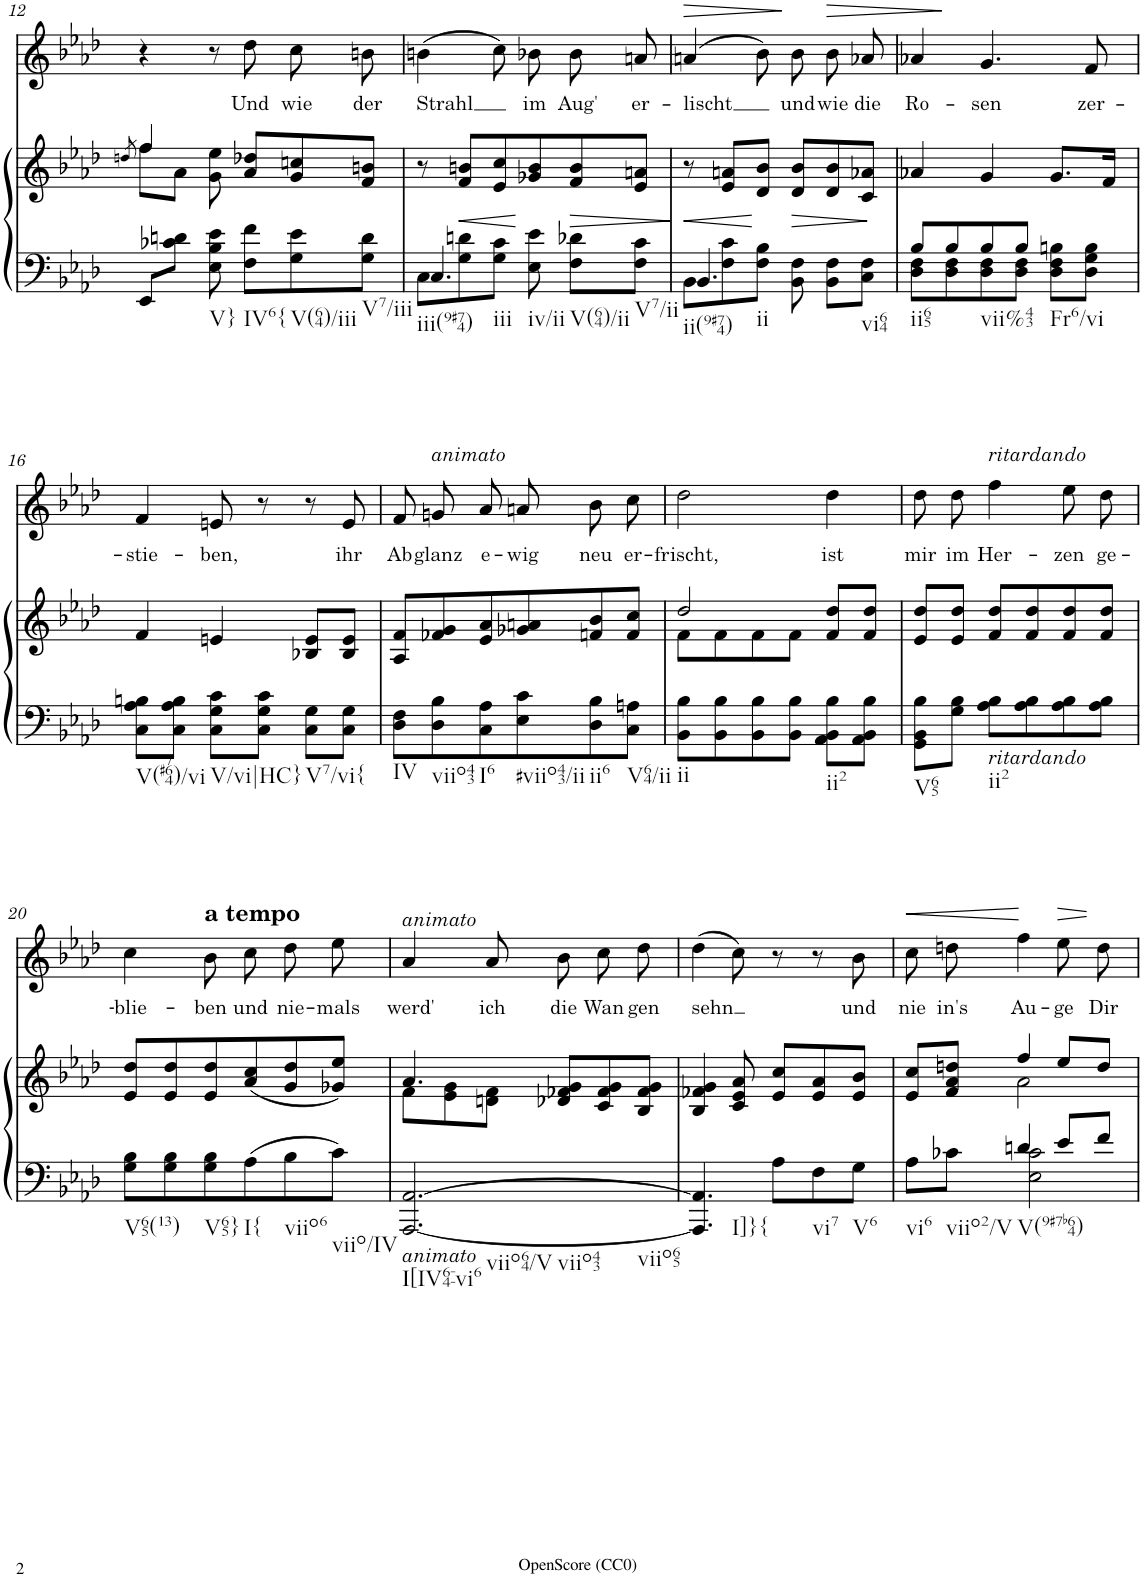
**kern	**kern	**dynam	**kern	**text	**dynam
*part2	*part2	*part2	*part1	*part1	*part1
*staff3	*staff2	*staff2/3	*staff1	*staff1	*staff1
*I"Piano	*	*	*I"Voice	*	*
*I'Pno	*	*	*	*	*
!!LO:PB:g=z
*clefF4	*clefG2	*	*clefG2	*	*
*k[b-e-a-d-]	*k[b-e-a-d-]	*	*k[b-e-a-d-]	*	*
*M3/4	*M3/4	*	*M3/4	*	*
=12	=12	=12	=12	=12	=12
.	8qddn/	.	.	.	.
*	*^	*	*	*	*
8EE-/L	4ff/	8ff\L	.	4r	.	.
8c-X\ 8dn\J	.	8a-\J	.	.	.	.
!LO:TX:b:t=V}	!	!	!	!	!	!
8E-\ 8B-\ 8e-\	8g\ 8ee-\	2ryy	.	8r	.	.
!LO:TX:b:t=IV6{	!	!	!	!	!	!
!	!	!	!	!	!LO:LY:b	!
8F\ 8f\L	8a-/ 8dd-X/L	.	.	8dd-\	Und	.
!LO:TX:b:t=V(64)/iii	!	!	!	!	!	!
!	!	!	!	!	!LO:LY:b	!
8G\ 8e-\	8g/ 8ccn/	.	.	8cc\L	wie	.
!LO:TX:b:t=V7/iii	!	!	!	!	!	!
!	!	!	!	!	!LO:LY:b	!
8G\ 8d\J	8f/ 8bn/J	.	.	8bn\J	der	.
*	*v	*v	*	*	*	*
=13	=13	=13	=13	=13	=13
*^	*	*	*	*	*
!LO:TX:b:t=iii(9#74)	!	!	!	!	!	!
!LO:TX:b:t=iii	!	!	!	!	!	!
!	!	!	!	!	!LO:LY:b	!
4.C/	8C\L	8r	.	(4bn\	Strahl	.
!	!	!	!LO:HP:b	!	!	!
.	8G\ 8dn\	8f/ 8bn/L	<	.	.	.
.	8G\ 8c\J	8e-/ 8cc/	.	8cc\L)	.	.
!LO:TX:b:t=iv/ii	!	!	!	!	!	!
!	!	!	!	!	!LO:LY:b	!
8E-\ 8e-\	4.ryy	8g-X/ 8b/	.	8b-X\J	im	.
!LO:TX:b:t=V(64)/ii	!	!	!	!	!	!
!	!	!	!LO:HP:n=1:b	!	!LO:LY:b	!
8F\ 8d-X\L	.	8f/ 8b/	[ >	8b-/L	Aug'	.
!LO:TX:b:t=V7/ii	!	!	!	!	!	!
!	!	!	!	!	!LO:LY:b	!
8F\ 8c\J	.	8e-/ 8an/J	.	8an/J	er-	.
*v	*v	*	*	*	*	*
.	.	]	.	.	.
=14	=14	=14	=14	=14	=14
*^	*	*	*	*	*
!LO:TX:b:t=ii(9#74)	!	!	!	!	!	!
!LO:TX:b:t=ii	!	!	!	!	!	!
!	!	!	!LO:HP:b	!	!LO:LY:b	!LO:HP:b
4.BB-/	8BB-\L	8r	<	(4an/	-lischt	>
.	8F\ 8c\	8e-/ 8an/L	.	.	.	.
.	8F\ 8B-\J	8d-/ 8b-/J	.	8b-\L)	.	.
!	!	!	!LO:HP:n=1:b	!	!LO:LY:b	!
8BB-\ 8F\	4.ryy	8d-/ 8b-/L	[ >	8b-\J	und	]
!	!	!	!	!	!LO:LY:b	!LO:HP:b
8BB-\ 8F\L	.	8d-/ 8b-/	.	8b-/L	wie	>
!LO:TX:b:t=vi64	!	!	!	!	!	!
!	!	!	!	!	!LO:LY:b	!
8C\ 8F\J	.	8c/ 8a-X/J	.	8a-X/J	die	.
*v	*v	*	*	*	*	*
.	.	]	.	.	.
=15	=15	=15	=15	=15	=15
*^	*	*	*	*	*
!LO:TX:b:t=ii65	!	!	!	!	!	!
!	!	!	!	!	!LO:LY:b	!
8B-/L	8D-\ 8F\L	4a-X/	.	4a-X/	Ro-	.
8B-/	8D-\ 8F\	.	.	.	.	.
!LO:TX:b:t=vii%43	!	!	!	!	!	!
!	!	!	!	!	!LO:LY:b	!
8B-/	8D-\ 8F\	4g/	.	4.g/	-sen	]
8B-/J	8D-\ 8F\J	.	.	.	.	.
!LO:TX:b:t=Fr6/vi	!	!	!	!	!	!
8D-\ 8F\ 8Bn\L	4ryy	8.g/L	.	.	.	.
!	!	!	!	!	!LO:LY:b	!
8D-\ 8G\ 8B\J	.	.	.	8f/	zer-	.
.	.	16f/Jk	.	.	.	.
*v	*v	*	*	*	*	*
!!LO:LB:g=z
=16	=16	=16	=16	=16	=16
!LO:TX:b:t=V(#764)/vi	!	!	!	!	!
!	!	!	!	!LO:LY:b	!
8C\ 8A-\ 8Bn\L	4f/	.	4f/	-stie-	.
8C\ 8A-\ 8B\J	.	.	.	.	.
!LO:TX:b:t=V/vi|HC}	!	!	!	!	!
!	!	!	!	!LO:LY:b	!
8C\ 8G\ 8c\L	4en/	.	8en/	-ben,	.
8C\ 8G\ 8c\J	.	.	8r	.	.
!LO:TX:b:t=V7/vi{	!	!	!	!	!
8C\ 8G\L	8B-X/ 8e/L	.	8r	.	.
!	!	!	!	!LO:LY:b	!
8C\ 8G\J	8B-/ 8e/J	.	8e/	ihr	.
=17	=17	=17	=17	=17	=17
!LO:TX:b:t=IV	!	!	!	!	!
!	!	!	!	!LO:LY:b	!
8D-\ 8F\L	8A-/ 8f/L	.	8f/L	Ab-	.
!	!	!	!LO:TX:a:i:t=animato	!	!
!LO:TX:b:t=viio43	!	!	!	!	!
!	!	!	!	!LO:LY:b	!
8D-\ 8B-\	8f-X/ 8g/	.	8gn/J	-glanz	.
!LO:TX:b:t=I6	!	!	!	!	!
!	!	!	!	!LO:LY:b	!
8C\ 8A-\	8e-/ 8a-/	.	8a-/L	e-	.
!LO:TX:b:t=#viio43/ii	!	!	!	!	!
!	!	!	!	!LO:LY:b	!
8E-\ 8c\	8g-X/ 8an/	.	8an/J	-wig	.
!LO:TX:b:t=ii6	!	!	!	!	!
!	!	!	!	!LO:LY:b	!
8D-\ 8B-\	8fn/ 8b-/	.	8b-\L	neu	.
!LO:TX:b:t=V64/ii	!	!	!	!	!
!	!	!	!	!LO:LY:b	!
8C\ 8An\J	8f/ 8cc/J	.	8cc\J	er-	.
=18	=18	=18	=18	=18	=18
*	*^	*	*	*	*
!LO:TX:b:t=ii	!	!	!	!	!	!
!	!	!	!	!	!LO:LY:b	!
8BB-\ 8B-\L	2dd-/	8f\L	.	2dd-\	-frischt,	.
8BB-\ 8B-\	.	8f\	.	.	.	.
8BB-\ 8B-\	.	8f\	.	.	.	.
8BB-\ 8B-\J	.	8f\J	.	.	.	.
!LO:TX:b:t=ii2	!	!	!	!	!	!
!	!	!	!	!	!LO:LY:b	!
8AA-\ 8BB-\ 8B-\L	8f/ 8dd-/L	4ryy	.	4dd-\	ist	.
8AA-\ 8BB-\ 8B-\J	8f/ 8dd-/J	.	.	.	.	.
*	*v	*v	*	*	*	*
=19	=19	=19	=19	=19	=19
!LO:TX:b:t=V65	!	!	!	!	!
!	!	!	!	!LO:LY:b	!
8GG\ 8BB-\ 8B-\L	8e-/ 8dd-/L	.	8dd-\L	mir	.
!	!	!	!	!LO:LY:b	!
8G\ 8B-\J	8e-/ 8dd-/J	.	8dd-\J	im	.
!	!	!	!LO:TX:a:i:t=ritardando	!	!
!LO:TX:b:i:t=ritardando	!	!	!	!	!
!LO:TX:b:t=ii2	!	!	!	!	!
!	!	!	!	!LO:LY:b	!
8A-\ 8B-\L	8f/ 8dd-/L	.	4ff\	Her-	.
8A-\ 8B-\	8f/ 8dd-/	.	.	.	.
!	!	!	!	!LO:LY:b	!
8A-\ 8B-\	8f/ 8dd-/	.	8ee-\L	-zen	.
!	!	!	!	!LO:LY:b	!
8A-\ 8B-\J	8f/ 8dd-/J	.	8dd-\J	ge-	.
!!LO:LB:g=z
=20	=20	=20	=20	=20	=20
!LO:TX:b:t=V65(13)	!	!	!	!	!
!	!	!	!	!LO:LY:b	!
8G\ 8B-\L	8e-/ 8dd-/L	.	4cc\	-blie-	.
8G\ 8B-\	8e-/ 8dd-/	.	.	.	.
!	!	!	!LO:TX:a:B:t=a tempo	!	!
!LO:TX:b:t=V65}	!	!	!	!	!
!	!	!	!	!LO:LY:b	!
8G\ 8B-\	8e-/ 8dd-/	.	8b-\L	-ben	.
!LO:TX:b:t=I{	!	!	!	!	!
!	!	!	!	!LO:LY:b	!
8A-\	(8a-/ 8cc/	.	8cc\J	und	.
!LO:TX:b:t=viio6	!	!	!	!	!
!	!	!	!	!LO:LY:b	!
8B-\	8g/ 8dd-/	.	8dd-\L	nie-	.
!LO:TX:b:t=viio/IV	!	!	!	!	!
!	!	!	!	!LO:LY:b	!
8c\J	8g-X/ 8ee-/J)	.	8ee-\J	-mals	.
=21	=21	=21	=21	=21	=21
*	*^	*	*	*	*
!	!	!	!	!LO:TX:a:i:t=animato	!	!
!LO:TX:b:i:t=animato	!	!	!	!	!	!
!LO:TX:b:t=I[IV64-vi6	!	!	!	!	!	!
!LO:TX:b:t=viio64/V	!	!	!	!	!	!
!LO:TX:b:t=viio43	!	!	!	!	!	!
!LO:TX:b:t=viio65	!	!	!	!	!	!
!	!	!	!	!	!LO:LY:b	!
[2.AAA-/ [2.AA-/	4.a-/	8f\L	.	4a-/	werd'	.
.	.	8e-\ 8g\	.	.	.	.
!	!	!	!	!	!LO:LY:b	!
.	.	8dn\ 8f\J	.	8a-/L	ich	.
!	!	!	!	!	!LO:LY:b	!
.	8d-X/ 8f-X/ 8g/L	4.ryy	.	8b-/J	die	.
!	!	!	!	!	!LO:LY:b	!
.	8c/ 8f-/ 8g/	.	.	8cc\L	Wan-	.
!	!	!	!	!	!LO:LY:b	!
.	8B-/ 8f-/ 8g/J	.	.	8dd-\J	-gen	.
*	*v	*v	*	*	*	*
=22	=22	=22	=22	=22	=22
!LO:TX:b:t=I]}{	!	!	!	!	!
!	!	!	!	!LO:LY:b	!
4.AAA-/] 4.AA-/]	4B-/ 4f-X/ 4g/	.	(4dd-\	sehn	.
.	8c/ 8e-/ 8a-/	.	8cc\)	.	.
8A-\L	8e-/ 8cc/L	.	8r	.	.
!LO:TX:b:t=vi7	!	!	!	!	!
8F\	8e-/ 8a-/	.	8r	.	.
!LO:TX:b:t=V6	!	!	!	!	!
!	!	!	!	!LO:LY:b	!
8G\J	8e-/ 8b-/J	.	8b-\	und	.
=23	=23	=23	=23	=23	=23
*^	*^	*	*	*	*
!LO:TX:b:t=vi6	!	!	!	!	!	!	!
!	!	!	!	!	!	!LO:LY:b	!LO:HP:b
8A-\L	4ryy	8e-/ 8cc/L	4ryy	.	8cc\L	nie	<
!LO:TX:b:t=viio2/V	!	!	!	!	!	!	!
!	!	!	!	!	!	!LO:LY:b	!
8c-X\J	.	8f/ 8a-/ 8ddn/J	.	.	8ddn\J	in's	.
!LO:TX:b:t=V(9#7b64)	!	!	!	!	!	!	!
!	!	!	!	!	!	!LO:LY:b	!
4dn/	2E-\ 2c-\	4ff/	2a-\	.	4ff\	Au-	.
!	!	!	!	!	!	!LO:LY:b	!
8e-/L	.	8ee-/L	.	.	8ee-\L	-ge	[
!	!	!	!	!	!	!LO:LY:b	!
8f/J	.	8dd/J	.	.	8dd\J	Dir	.
*v	*v	*	*	*	*	*	*
*	*v	*v	*	*	*	*
=	=	=	=	=	=
*-	*-	*-	*-	*-	*-
